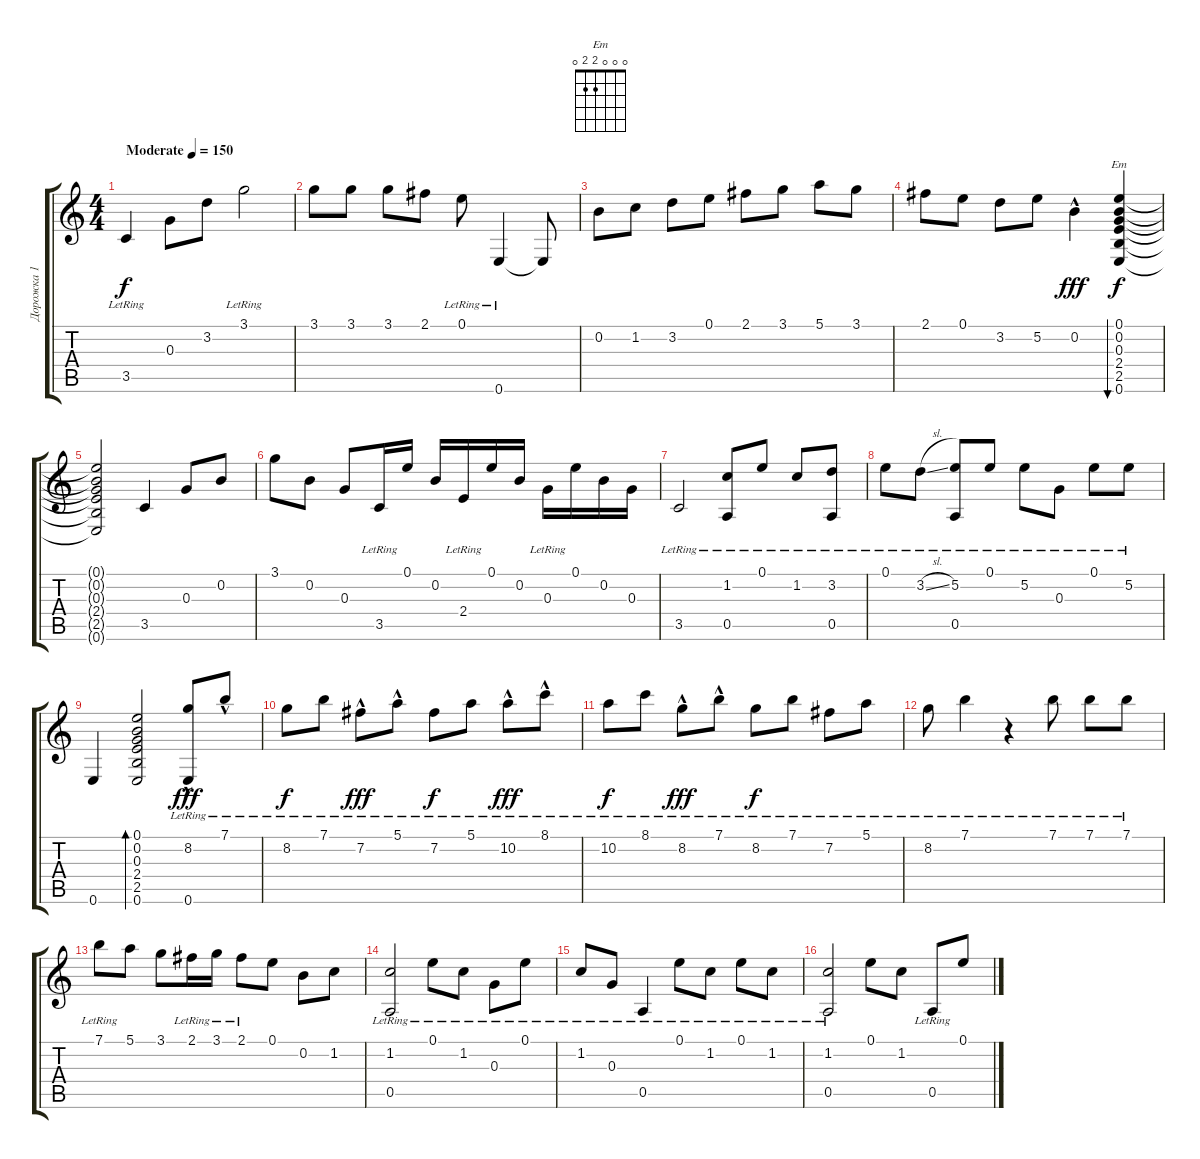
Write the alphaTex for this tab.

\track ("Дорожка 1" "Дорожка 1") {instrument acousticguitarnylon}
\staff {score tabs}
\tuning (E4 B3 G3 D3 A2 E2) {hide}
\chord ("Em" 0 0 0 2 2 0)
\ts (4 4)
\tempo (150 "Moderate")
\clef g2
\ks c
3.5{lr}.4{dy f instrument acousticguitarnylon} 0.3.8 3.2.8 3.1{lr}.2 |
3.1.8 3.1.8 3.1.8 2.1.8 0.1{lr}.8 0.6{lr}.4 0.6{t}.8 |
0.2.8 1.2.8 3.2.8 0.1.8 2.1.8 3.1.8 5.1.8 3.1.8 |
2.1.8 0.1.8 3.2.8 5.2.8 0.2{hac}.4{dy fff} (0.1 0.2 0.3 2.4 2.5 0.6).4{bu 480 ch "Em" dy f} |
(0.1{t} 0.2{t} 0.3{t} 2.4{t} 2.5{t} 0.6{t}).2 3.5.4 0.3.8 0.2.8 |
3.1.8 0.2.8 0.3.8 3.5{lr}.16 0.1.16 0.2.16 2.4{lr}.16 0.1.16 0.2.16 0.3{lr}.16 0.1.16 0.2.16 0.3.16 |
3.5{lr}.2 (1.2{lr} 0.5{lr}).8 0.1{lr}.8 1.2{lr}.8 (3.2{lr} 0.5{lr}).8 |
0.1{lr}.8 3.2{sl lr}.8 (5.2{lr} 0.5{lr}).8 0.1{lr}.8 5.2{lr}.8 0.3{lr}.8 0.1{lr}.8 5.2{lr}.8 |
0.6.4 (0.1 0.2 0.3 2.4 2.5 0.6).2{bd 480} (8.2{hac lr} 0.6{hac lr}).8{dy fff} 7.1{hac lr}.8 |
8.2{lr}.8{dy f} 7.1{lr}.8 7.2{hac lr}.8{dy fff} 5.1{hac lr}.8 7.2{lr}.8{dy f} 5.1{lr}.8 10.2{hac lr}.8{dy fff} 8.1{hac lr}.8 |
10.2{lr}.8{dy f} 8.1{lr}.8 8.2{hac lr}.8{dy fff} 7.1{hac lr}.8 8.2{lr}.8{dy f} 7.1{lr}.8 7.2{lr}.8 5.1{lr}.8 |
8.2{lr}.8 7.1{lr}.4 r.4 7.1{lr}.8 7.1{lr}.8 7.1{lr}.8 |
7.1{lr}.8 5.1.8 3.1.8 2.1{lr}.16 3.1{lr}.16 2.1{lr}.8 0.1.8 0.2.8 1.2.8 |
(1.2{lr} 0.5{lr}).2 0.1{lr}.8 1.2{lr}.8 0.3{lr}.8 0.1{lr}.8 |
1.2{lr}.8 0.3{lr}.8 0.5{lr}.4 0.1{lr}.8 1.2{lr}.8 0.1{lr}.8 1.2{lr}.8 |
(1.2{lr} 0.5{lr}).2 0.1.8 1.2.8 0.5{lr}.8 0.1.8
